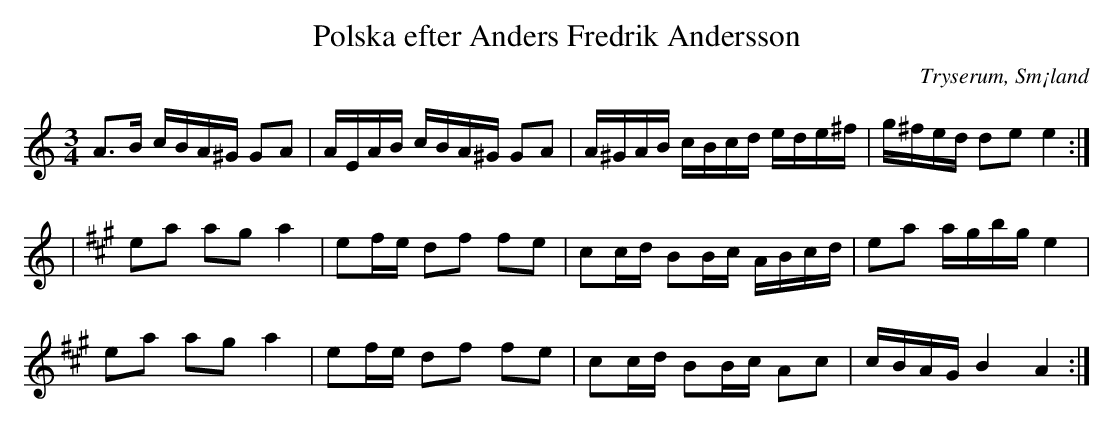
X:1
Q: 100
T:Polska efter Anders Fredrik Andersson
L:1/16
M:3/4
O: Tryserum, Sm¡land
K:Am
A2>B2 cBA^G G2A2 | AEAB cBA^G G2A2 | A^GAB cBcd ede^f | g^fed d2e2 e4 :|
|[K:A] e2a2 a2g2- a4 | e2fe d2f2 f2e2 | c2cd B2Bc ABcd | e2a2 agbg e4 |
e2a2 a2g2- a4 | e2fe d2f2 f2e2 | c2cd B2Bc A2c2 | cBAG B4 A4 :|
